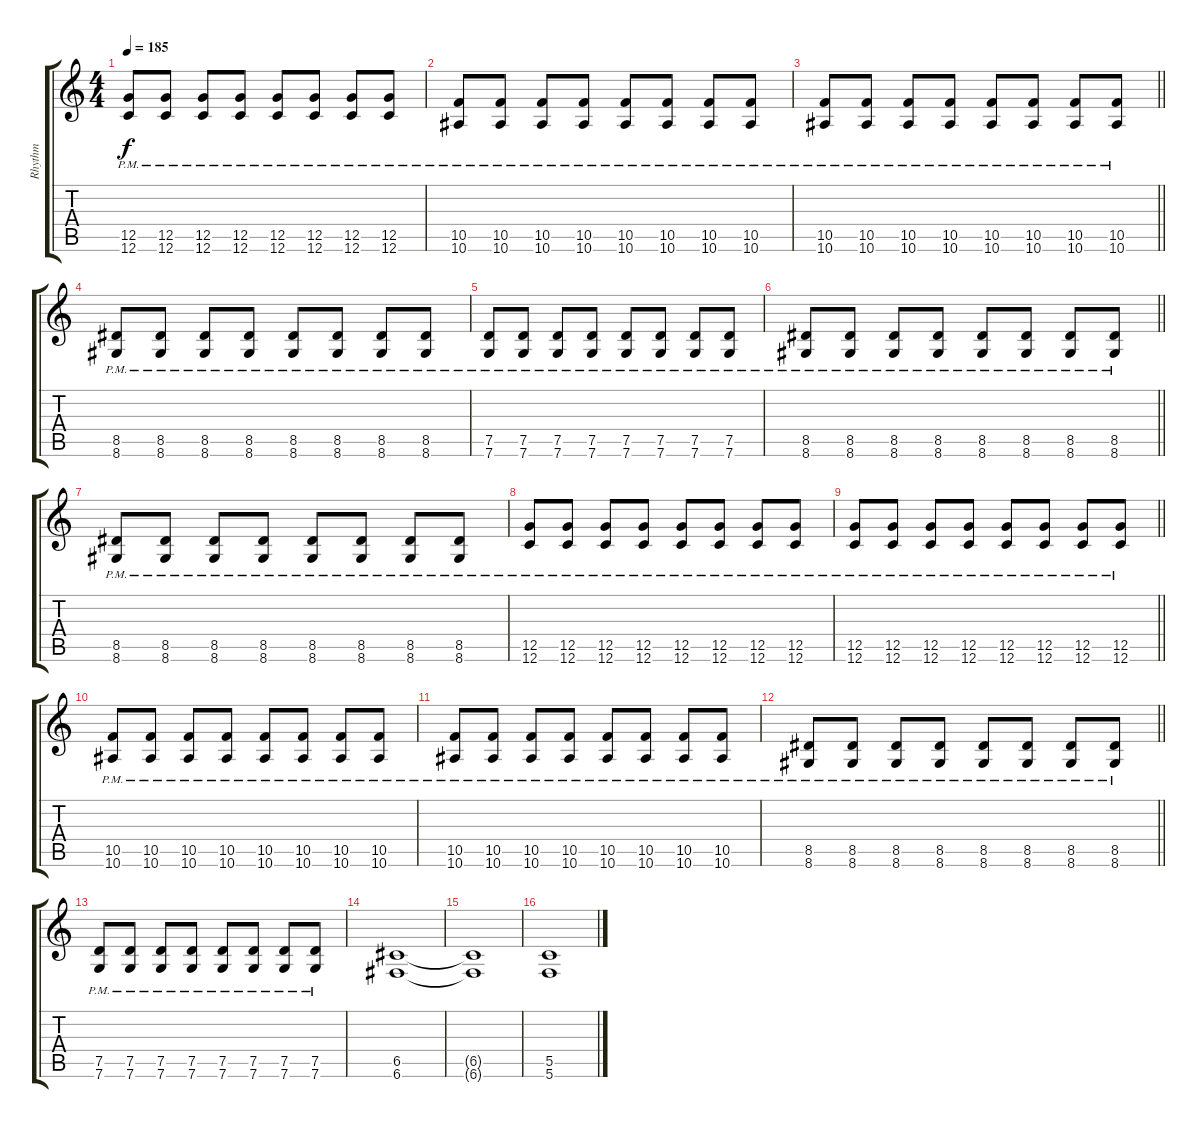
\track ("Rhythm" "Rhythm") {instrument overdrivenguitar}
\staff {score tabs}
\tuning (D4 A3 F3 C3 G2 C2) {hide}
\ts (4 4)
\tempo 185
\clef g2
\ks c
(12.5{pm} 12.6{pm}).8{dy f} (12.5{pm} 12.6{pm}).8 (12.5{pm} 12.6{pm}).8 (12.5{pm} 12.6{pm}).8 (12.5{pm} 12.6{pm}).8 (12.5{pm} 12.6{pm}).8 (12.5{pm} 12.6{pm}).8 (12.5{pm} 12.6{pm}).8 |
(10.5{pm} 10.6{pm}).8 (10.5{pm} 10.6{pm}).8 (10.5{pm} 10.6{pm}).8 (10.5{pm} 10.6{pm}).8 (10.5{pm} 10.6{pm}).8 (10.5{pm} 10.6{pm}).8 (10.5{pm} 10.6{pm}).8 (10.5{pm} 10.6{pm}).8 |
\barLineRight lightlight
(10.5{pm} 10.6{pm}).8 (10.5{pm} 10.6{pm}).8 (10.5{pm} 10.6{pm}).8 (10.5{pm} 10.6{pm}).8 (10.5{pm} 10.6{pm}).8 (10.5{pm} 10.6{pm}).8 (10.5{pm} 10.6{pm}).8 (10.5{pm} 10.6{pm}).8 |
(8.5{pm} 8.6{pm}).8 (8.5{pm} 8.6{pm}).8 (8.5{pm} 8.6{pm}).8 (8.5{pm} 8.6{pm}).8 (8.5{pm} 8.6{pm}).8 (8.5{pm} 8.6{pm}).8 (8.5{pm} 8.6{pm}).8 (8.5{pm} 8.6{pm}).8 |
(7.5{pm} 7.6{pm}).8 (7.5{pm} 7.6{pm}).8 (7.5{pm} 7.6{pm}).8 (7.5{pm} 7.6{pm}).8 (7.5{pm} 7.6{pm}).8 (7.5{pm} 7.6{pm}).8 (7.5{pm} 7.6{pm}).8 (7.5{pm} 7.6{pm}).8 |
\barLineRight lightlight
(8.5{pm} 8.6{pm}).8 (8.5{pm} 8.6{pm}).8 (8.5{pm} 8.6{pm}).8 (8.5{pm} 8.6{pm}).8 (8.5{pm} 8.6{pm}).8 (8.5{pm} 8.6{pm}).8 (8.5{pm} 8.6{pm}).8 (8.5{pm} 8.6{pm}).8 |
(8.5{pm} 8.6{pm}).8 (8.5{pm} 8.6{pm}).8 (8.5{pm} 8.6{pm}).8 (8.5{pm} 8.6{pm}).8 (8.5{pm} 8.6{pm}).8 (8.5{pm} 8.6{pm}).8 (8.5{pm} 8.6{pm}).8 (8.5{pm} 8.6{pm}).8 |
(12.5{pm} 12.6{pm}).8 (12.5{pm} 12.6{pm}).8 (12.5{pm} 12.6{pm}).8 (12.5{pm} 12.6{pm}).8 (12.5{pm} 12.6{pm}).8 (12.5{pm} 12.6{pm}).8 (12.5{pm} 12.6{pm}).8 (12.5{pm} 12.6{pm}).8 |
\barLineRight lightlight
(12.5{pm} 12.6{pm}).8 (12.5{pm} 12.6{pm}).8 (12.5{pm} 12.6{pm}).8 (12.5{pm} 12.6{pm}).8 (12.5{pm} 12.6{pm}).8 (12.5{pm} 12.6{pm}).8 (12.5{pm} 12.6{pm}).8 (12.5{pm} 12.6{pm}).8 |
(10.5{pm} 10.6{pm}).8 (10.5{pm} 10.6{pm}).8 (10.5{pm} 10.6{pm}).8 (10.5{pm} 10.6{pm}).8 (10.5{pm} 10.6{pm}).8 (10.5{pm} 10.6{pm}).8 (10.5{pm} 10.6{pm}).8 (10.5{pm} 10.6{pm}).8 |
(10.5{pm} 10.6{pm}).8 (10.5{pm} 10.6{pm}).8 (10.5{pm} 10.6{pm}).8 (10.5{pm} 10.6{pm}).8 (10.5{pm} 10.6{pm}).8 (10.5{pm} 10.6{pm}).8 (10.5{pm} 10.6{pm}).8 (10.5{pm} 10.6{pm}).8 |
\barLineRight lightlight
(8.5{pm} 8.6{pm}).8 (8.5{pm} 8.6{pm}).8 (8.5{pm} 8.6{pm}).8 (8.5{pm} 8.6{pm}).8 (8.5{pm} 8.6{pm}).8 (8.5{pm} 8.6{pm}).8 (8.5{pm} 8.6{pm}).8 (8.5{pm} 8.6{pm}).8 |
(7.5{pm} 7.6{pm}).8 (7.5{pm} 7.6{pm}).8 (7.5{pm} 7.6{pm}).8 (7.5{pm} 7.6{pm}).8 (7.5{pm} 7.6{pm}).8 (7.5{pm} 7.6{pm}).8 (7.5{pm} 7.6{pm}).8 (7.5{pm} 7.6{pm}).8 |
(6.5 6.6).1 |
(6.5{t} 6.6{t}).1 |
(5.5 5.6).1
